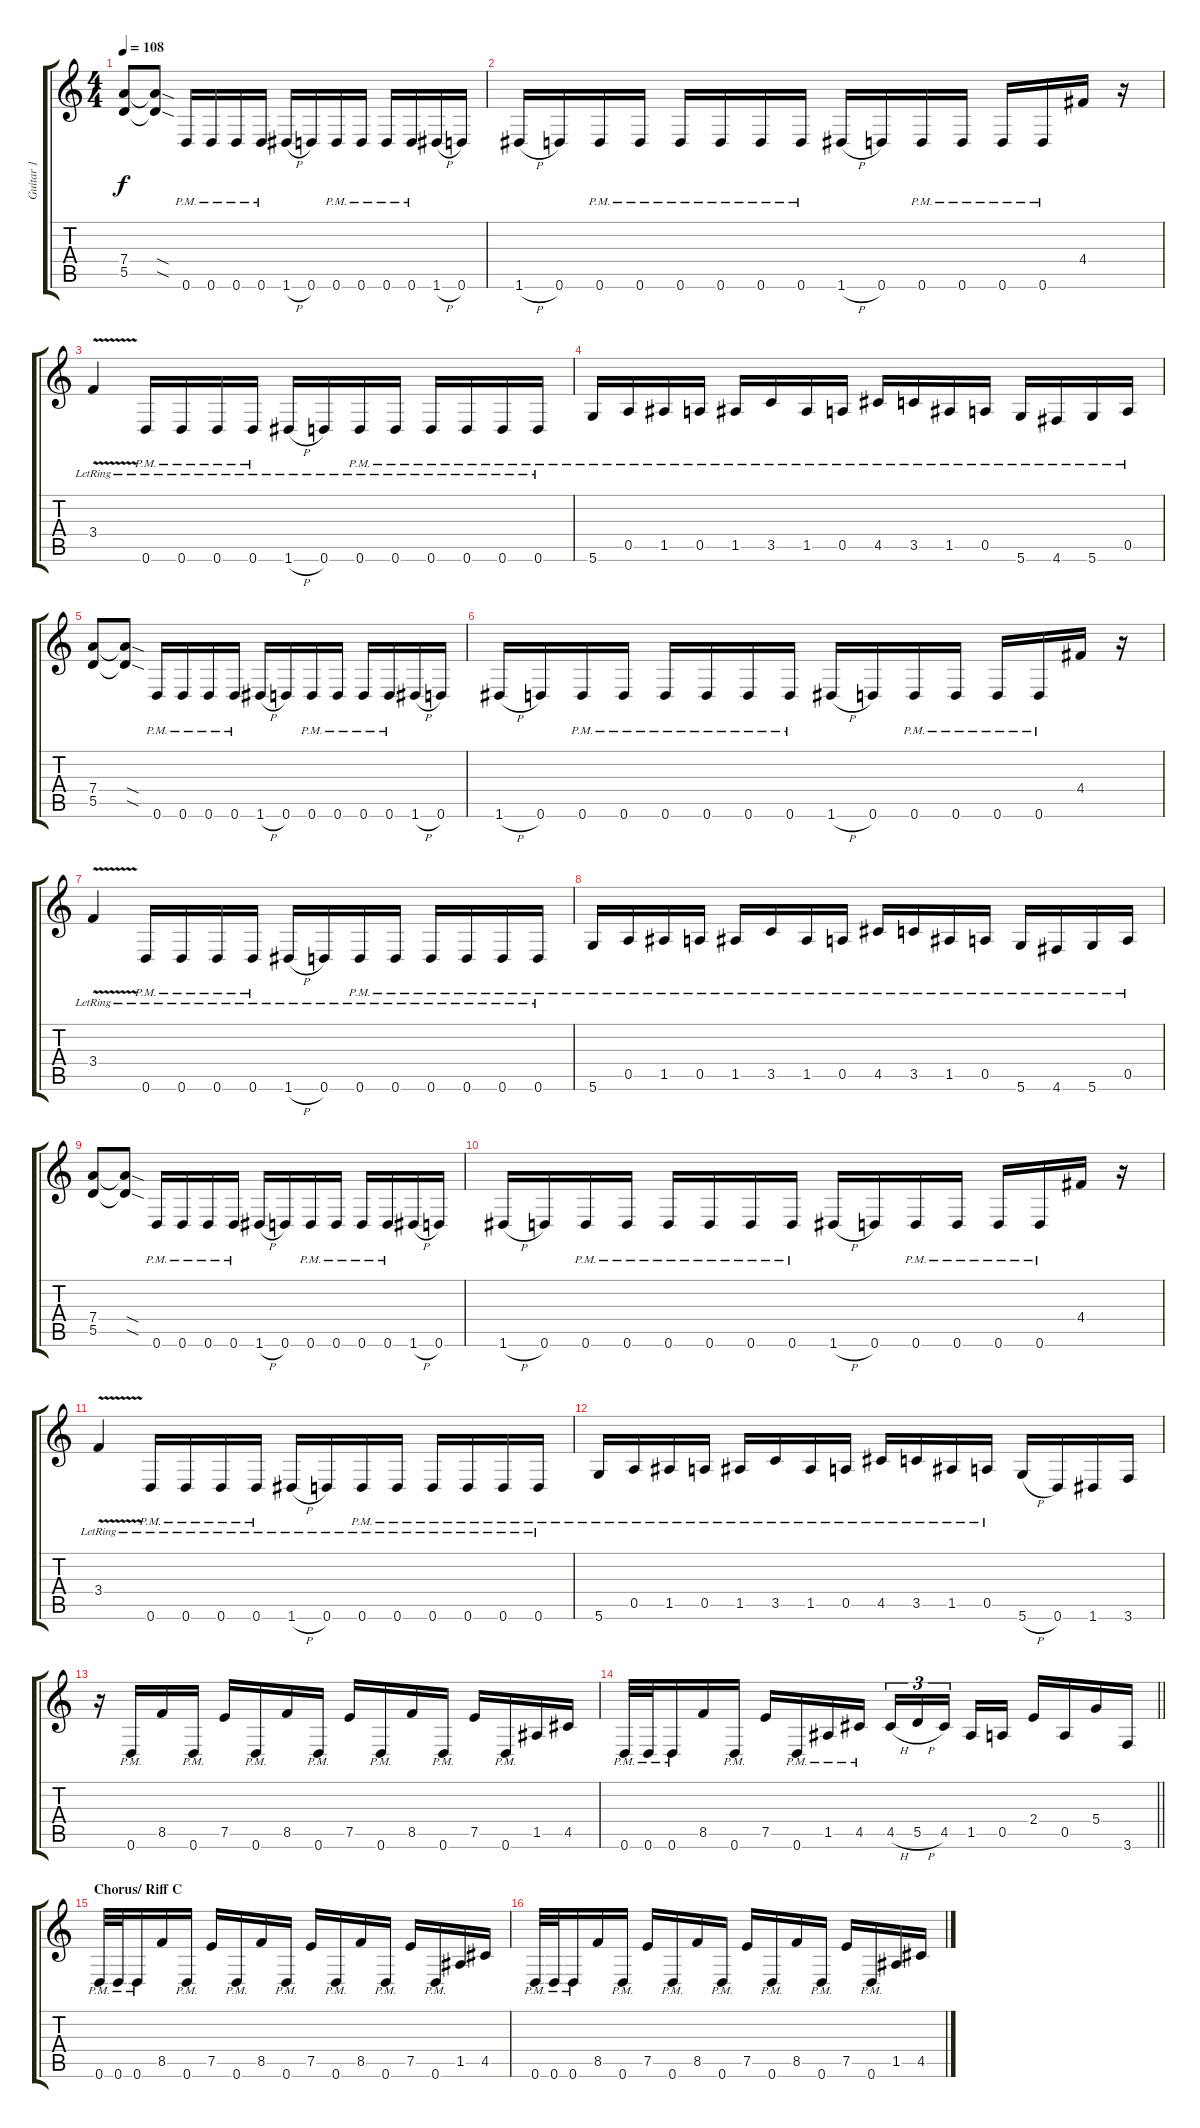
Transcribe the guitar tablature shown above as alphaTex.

\track ("Guitar 1" "Guitar 1") {instrument distortionguitar}
\staff {score tabs}
\tuning (E4 B3 G3 D3 A2 D2) {hide}
\ts (4 4)
\tempo 108
\clef g2
\ks c
(7.4 5.5).8{dy f} (7.4{sod t} 5.5{sod t}).8 0.6{pm}.16 0.6{pm}.16 0.6{pm}.16 0.6{pm}.16 1.6{h}.16 0.6.16 0.6{pm}.16 0.6{pm}.16 0.6{pm}.16 0.6{pm}.16 1.6{h}.16 0.6.16 |
1.6{h}.16 0.6.16 0.6{pm}.16 0.6{pm}.16 0.6{pm}.16 0.6{pm}.16 0.6{pm}.16 0.6{pm}.16 1.6{h}.16 0.6.16 0.6{pm}.16 0.6{pm}.16 0.6{pm}.16 0.6{pm}.16 4.4.16 r.16 |
3.4{v lr}.4 0.6{pm lr}.16 0.6{pm lr}.16 0.6{pm lr}.16 0.6{pm lr}.16 1.6{h lr}.16 0.6{lr}.16 0.6{pm lr}.16 0.6{pm lr}.16 0.6{pm lr}.16 0.6{pm lr}.16 0.6{pm lr}.16 0.6{pm lr}.16 |
5.6{pm}.16 0.5{pm}.16 1.5{pm}.16 0.5{pm}.16 1.5{pm}.16 3.5{pm}.16 1.5{pm}.16 0.5{pm}.16 4.5{pm}.16 3.5{pm}.16 1.5{pm}.16 0.5{pm}.16 5.6{pm}.16 4.6{pm}.16 5.6{pm}.16 0.5{pm}.16 |
(7.4 5.5).8 (7.4{sod t} 5.5{sod t}).8 0.6{pm}.16 0.6{pm}.16 0.6{pm}.16 0.6{pm}.16 1.6{h}.16 0.6.16 0.6{pm}.16 0.6{pm}.16 0.6{pm}.16 0.6{pm}.16 1.6{h}.16 0.6.16 |
1.6{h}.16 0.6.16 0.6{pm}.16 0.6{pm}.16 0.6{pm}.16 0.6{pm}.16 0.6{pm}.16 0.6{pm}.16 1.6{h}.16 0.6.16 0.6{pm}.16 0.6{pm}.16 0.6{pm}.16 0.6{pm}.16 4.4.16 r.16 |
3.4{v lr}.4 0.6{pm lr}.16 0.6{pm lr}.16 0.6{pm lr}.16 0.6{pm lr}.16 1.6{h lr}.16 0.6{lr}.16 0.6{pm lr}.16 0.6{pm lr}.16 0.6{pm lr}.16 0.6{pm lr}.16 0.6{pm lr}.16 0.6{pm lr}.16 |
5.6{pm}.16 0.5{pm}.16 1.5{pm}.16 0.5{pm}.16 1.5{pm}.16 3.5{pm}.16 1.5{pm}.16 0.5{pm}.16 4.5{pm}.16 3.5{pm}.16 1.5{pm}.16 0.5{pm}.16 5.6{pm}.16 4.6{pm}.16 5.6{pm}.16 0.5{pm}.16 |
(7.4 5.5).8 (7.4{sod t} 5.5{sod t}).8 0.6{pm}.16 0.6{pm}.16 0.6{pm}.16 0.6{pm}.16 1.6{h}.16 0.6.16 0.6{pm}.16 0.6{pm}.16 0.6{pm}.16 0.6{pm}.16 1.6{h}.16 0.6.16 |
1.6{h}.16 0.6.16 0.6{pm}.16 0.6{pm}.16 0.6{pm}.16 0.6{pm}.16 0.6{pm}.16 0.6{pm}.16 1.6{h}.16 0.6.16 0.6{pm}.16 0.6{pm}.16 0.6{pm}.16 0.6{pm}.16 4.4.16 r.16 |
3.4{v lr}.4 0.6{pm lr}.16 0.6{pm lr}.16 0.6{pm lr}.16 0.6{pm lr}.16 1.6{h lr}.16 0.6{lr}.16 0.6{pm lr}.16 0.6{pm lr}.16 0.6{pm lr}.16 0.6{pm lr}.16 0.6{pm lr}.16 0.6{pm lr}.16 |
5.6{pm}.16 0.5{pm}.16 1.5{pm}.16 0.5{pm}.16 1.5{pm}.16 3.5{pm}.16 1.5{pm}.16 0.5{pm}.16 4.5{pm}.16 3.5{pm}.16 1.5{pm}.16 0.5{pm}.16 5.6{h}.16 0.6.16 1.6.16 3.6.16 |
r.16 0.6{pm}.16 8.5.16 0.6{pm}.16 7.5.16 0.6{pm}.16 8.5.16 0.6{pm}.16 7.5.16 0.6{pm}.16 8.5.16 0.6{pm}.16 7.5.16 0.6{pm}.16 1.5.16 4.5.16 |
\barLineRight lightlight
0.6{pm}.32 0.6{pm}.32 0.6{pm}.16 8.5.16 0.6{pm}.16 7.5.16 0.6{pm}.16 1.5{pm}.16 4.5{pm}.16 4.5{h}.16{tu (3 2)} 5.5{h}.16{tu (3 2)} 4.5.16{tu (3 2) beam splitsecondary} 1.5.16 0.5.16 2.4.16 0.5.16 5.4.16 3.6.16 |
\section ("" "Chorus/ Riff C")
0.6{pm}.32 0.6{pm}.32 0.6{pm}.16 8.5.16 0.6{pm}.16 7.5.16 0.6{pm}.16 8.5.16 0.6{pm}.16 7.5.16 0.6{pm}.16 8.5.16 0.6{pm}.16 7.5.16 0.6{pm}.16 1.5.16 4.5.16 |
0.6{pm}.32 0.6{pm}.32 0.6{pm}.16 8.5.16 0.6{pm}.16 7.5.16 0.6{pm}.16 8.5.16 0.6{pm}.16 7.5.16 0.6{pm}.16 8.5.16 0.6{pm}.16 7.5.16 0.6{pm}.16 1.5.16 4.5.16
